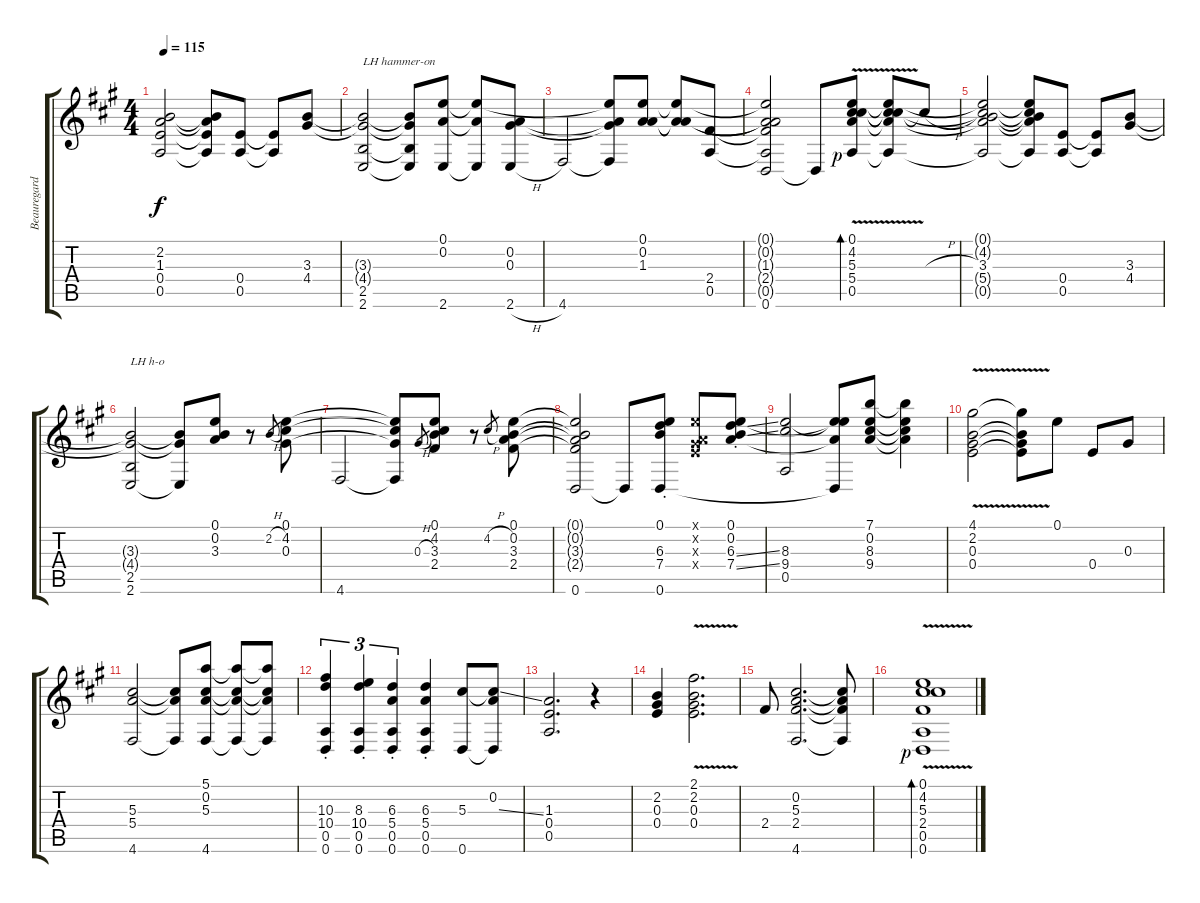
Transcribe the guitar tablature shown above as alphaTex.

\track ("Beauregard OM guitar" "Beauregard") {instrument acousticguitarsteel}
\staff {score tabs}
\tuning (E4 A3 Ab3 E3 A2 D2) {hide}
\ts (4 4)
\tempo 115
\clef g2
\ks a
(2.2 1.3 0.4 0.5).2{dy f} (2.2{t} 1.3{t} 0.4{t} 0.5{t}).8 (0.4 0.5).8 (0.4{t} 0.5{t}).8 (3.3 4.4).8 |
(3.3{t} 4.4{t} 2.5 2.6).2{txt "LH hammer-on"} (3.3{t} 4.4{t} 2.5{t} 2.6{t}).8 (0.1 0.2 2.6).8 (0.1{t} 0.2{t} 2.6{t}).8 (0.2 0.3 2.6{h}).8 |
4.6.2 (0.1{t} 0.2{t} 0.3{t} 4.6{t}).8 (0.1 0.2 1.3).8 (0.1{t} 0.2{t} 1.3{t}).8 (2.4 0.5).8 |
(0.1{t} 0.2{t} 1.3{t} 2.4{t} 0.5{t} 0.6).2 0.6{t}.8 (0.1 4.2 5.3 5.4{v} 0.5{rf 1}).8{bd 60} (0.1{t} 4.2{t} 5.3{t} 5.4{t} 0.5{t}).8 5.3{h t}.8 |
(0.1{t} 4.2{t} 3.3 5.4{t} 0.5{t}).2 (0.1{t} 4.2{t} 3.3{t} 5.4{t} 0.5{t}).8 (0.4 0.5).8 (0.4{t} 0.5{t}).8 (3.3 4.4).8 |
(3.3{t} 4.4{t} 2.5 2.6).2{txt "LH h-o"} (3.3{t} 4.4{t} 2.6{t}).8 (0.1 0.2 3.3).8 r.8 2.2{h}.8{gr} (0.1 4.2 0.3).8 |
4.6.2 (0.1{t} 4.2{t} 0.3{t} 4.6{t}).8 0.3{h}.8{gr} (0.1 4.2 3.3 2.4).8 r.8 4.2{h}.8{gr} (0.1 0.2 3.3 2.4).8 |
(0.1{t} 0.2{t} 3.3{t} 2.4{t} 0.6).2 0.6{t}.8 (0.1{st} 6.3{st} 7.4 0.6).8 (0.1{x} 0.2{x} 0.3{x} 0.4{x}).8 (0.1{st} 0.2 6.3{ss} 7.4{ss}).8 |
(8.3 9.4 0.5).2 (0.1{t} 0.2{t} 8.3{t} 0.6{t}).8 (7.1 0.2 8.3 9.4).8 (7.1{t} 0.2{t} 8.3{t} 9.4{t}).4 |
(4.1 2.2 0.3 0.4{v}).2 (4.1{t} 2.2{t} 0.3{t} 0.4{t}).8 0.1.8 0.4.8 0.3.8 |
(5.3 5.4 4.6).2 (5.3{t} 5.4{t} 4.6{t}).8 (5.1 0.2 5.3 4.6).8 (5.1{t} 0.2{t} 5.3{t} 4.6{t}).8 (5.1{t} 0.2{t} 5.3{t} 4.6{t}).8 |
(10.3{st} 10.4{st} 0.5{st} 0.6{st}).4{tu (3 2)} (8.3{st} 10.4{st} 0.5{st} 0.6{st}).4{tu (3 2)} (6.3{st} 5.4{st} 0.5{st} 0.6{st}).4{tu (3 2)} (6.3{st} 5.4{st} 0.5{st} 0.6{st}).4 (5.3 0.6).8 (0.2 5.3{ss t} 0.6{t}).8 |
(1.3 0.4 0.5).2{d} r.4 |
(2.2 0.3 0.4).4 (2.1 2.2{v} 0.3 0.4).2{d} |
2.4.8 (0.2 5.3 2.4 4.6).2{d} (0.2{t} 5.3{t} 2.4{t} 4.6{t}).8 |
(0.1 4.2 5.3 2.4{v} 0.5 0.6{rf 1}).1{bd 60}
